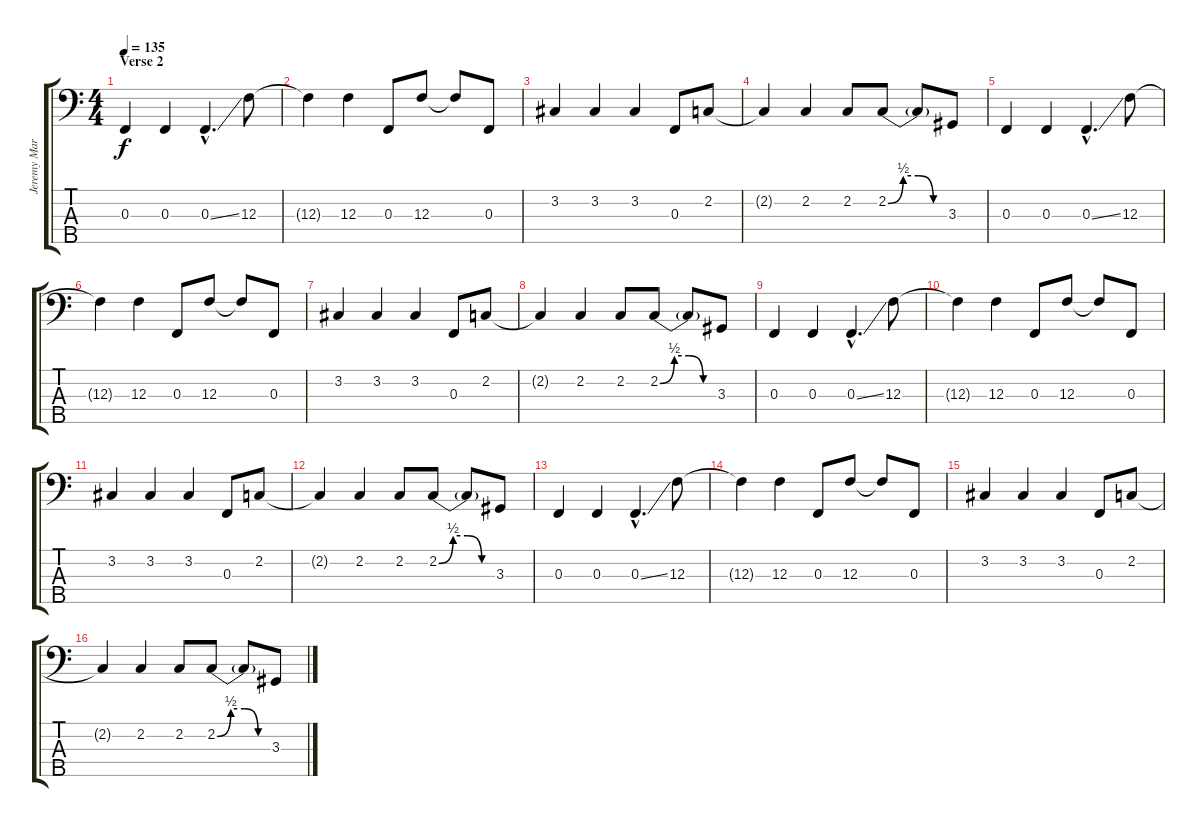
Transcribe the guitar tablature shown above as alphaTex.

\track ("Jeremy Marshall (Bass)" "Jeremy Mar") {instrument electricbasspick}
\staff {score tabs}
\tuning (Eb2 Bb1 F1 C1 G0) {hide}
\ts (4 4)
\section ("" "Verse 2")
\tempo 135
\clef f4
\ks c
0.3.4{dy f} 0.3.4 0.3{ss hac}.4{d} 12.3.8 |
12.3{t}.4 12.3.4 0.3.8 12.3.8 12.3{t}.8 0.3.8 |
3.2.4 3.2.4 3.2.4 0.3.8 2.2.8 |
2.2{t}.4 2.2.4 2.2.8 2.2{be (custom 0 0 15 2 30 2 45 0 60 0)}.8 2.2{t}.8 3.3.8 |
0.3.4 0.3.4 0.3{ss hac}.4{d} 12.3.8 |
12.3{t}.4 12.3.4 0.3.8 12.3.8 12.3{t}.8 0.3.8 |
3.2.4 3.2.4 3.2.4 0.3.8 2.2.8 |
2.2{t}.4 2.2.4 2.2.8 2.2{be (custom 0 0 15 2 30 2 45 0 60 0)}.8 2.2{t}.8 3.3.8 |
0.3.4 0.3.4 0.3{ss hac}.4{d} 12.3.8 |
12.3{t}.4 12.3.4 0.3.8 12.3.8 12.3{t}.8 0.3.8 |
3.2.4 3.2.4 3.2.4 0.3.8 2.2.8 |
2.2{t}.4 2.2.4 2.2.8 2.2{be (custom 0 0 15 2 30 2 45 0 60 0)}.8 2.2{t}.8 3.3.8 |
0.3.4 0.3.4 0.3{ss hac}.4{d} 12.3.8 |
12.3{t}.4 12.3.4 0.3.8 12.3.8 12.3{t}.8 0.3.8 |
3.2.4 3.2.4 3.2.4 0.3.8 2.2.8 |
2.2{t}.4 2.2.4 2.2.8 2.2{be (custom 0 0 15 2 30 2 45 0 60 0)}.8 2.2{t}.8 3.3.8
